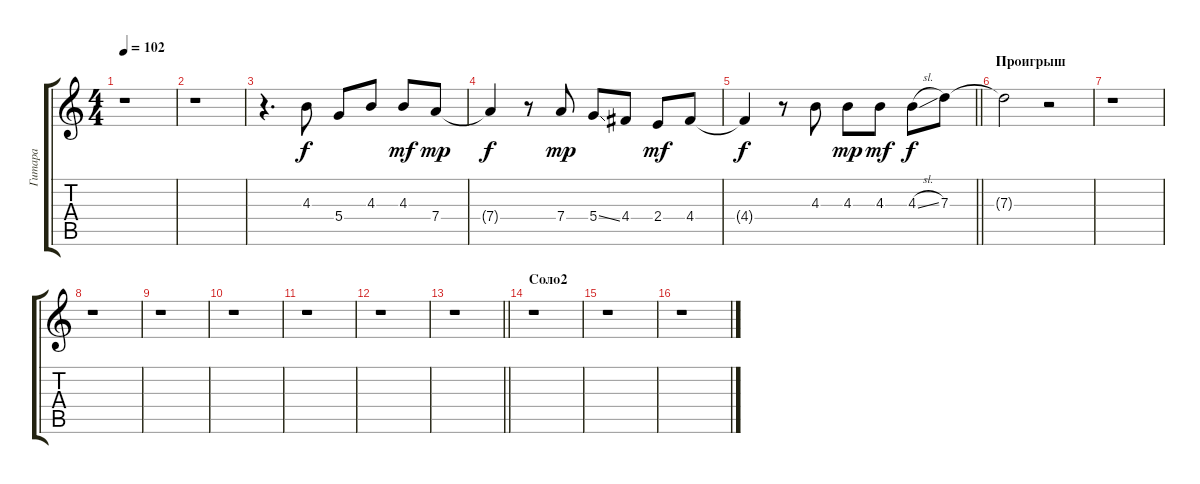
\track ("Гитара" "Гитара") {instrument electricguitarclean}
\staff {score tabs}
\tuning (E4 B3 G3 D3 A2 E2) {hide}
\ts (4 4)
\tempo 102
\clef g2
\ks c
r.1{dy f} |
r.1 |
r.4{d} 4.3.8 5.4.8 4.3.8 4.3.8{dy mf} 7.4.8{dy mp} |
7.4{t}.4{dy f} r.8 7.4.8{dy mp} 5.4{ss}.8 4.4.8 2.4.8{dy mf} 4.4.8 |
\barLineRight lightlight
4.4{t}.4{dy f} r.8 4.3.8 4.3.8{dy mp} 4.3.8{dy mf} 4.3{sl}.8{dy f} 7.3.8 |
\section ("" "Проигрыш")
7.3{t}.2 r.2 |
r.1 |
r.1 |
r.1 |
r.1 |
r.1 |
r.1 |
\barLineRight lightlight
r.1 |
\section ("" "Соло2")
r.1 |
r.1 |
r.1
